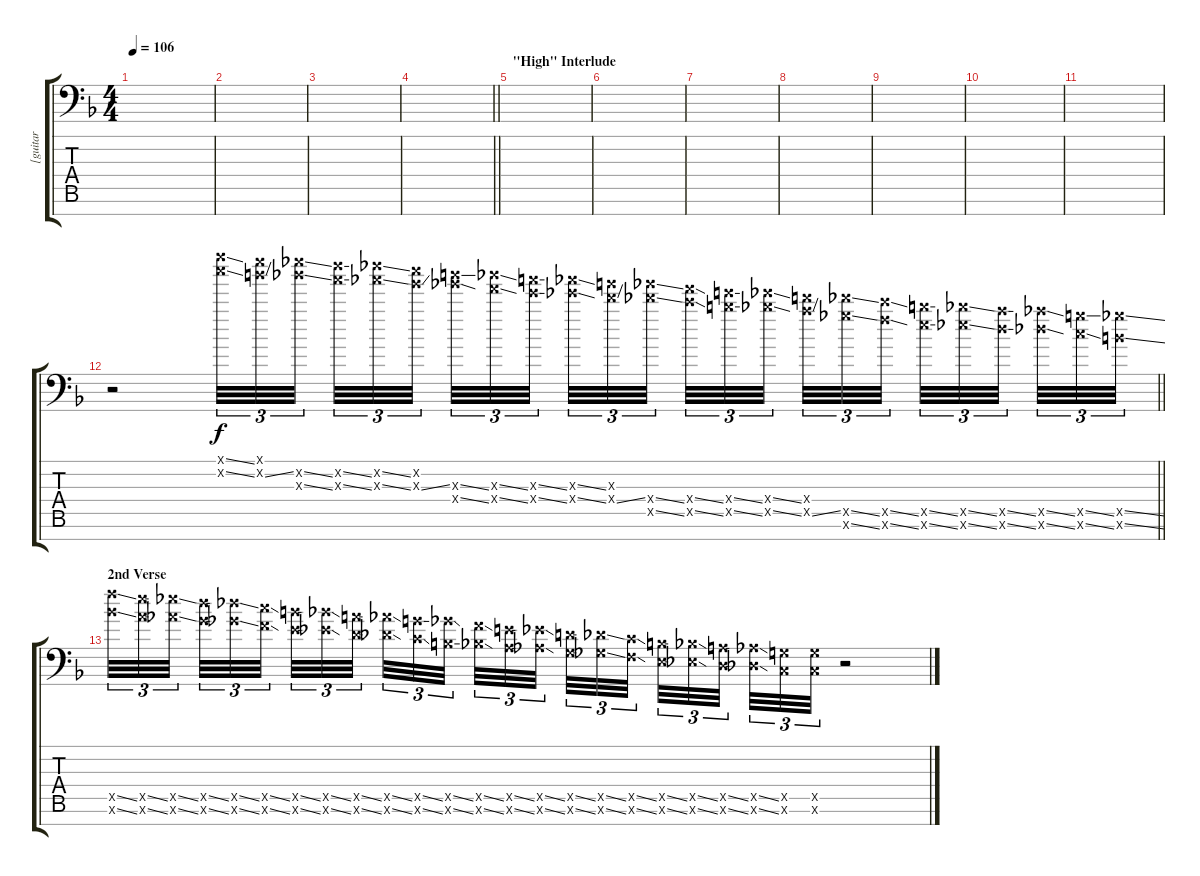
\track ("  [guitar delay effect]" "  [guitar ") {instrument overdrivenguitar}
\staff {score tabs}
\tuning (D4 A3 F3 C3 G2 C2 A1) {hide}
\ts (4 4)
\tempo 106
\clef f4
\ks dminor
|
|
|
\barLineRight lightlight
|
\section ("" "\"High\" Interlude")
|
|
|
|
|
|
|
\barLineRight lightlight
r.2{instrument distortionguitar} (27.1{ss x} 27.2{ss x}).32{tu (3 2)} (26.1{x} 26.2{ss x}).32{tu (3 2)} (30.2{ss x} 29.3{ss x}).32{tu (3 2) beam splitsecondary} (29.2{ss x} 28.3{ss x}).32{tu (3 2)} (28.2{ss x} 27.3{ss x}).32{tu (3 2)} (27.2{x} 26.3{ss x}).32{tu (3 2) beam splitsecondary} (30.3{ss x} 30.4{ss x}).32{tu (3 2)} (29.3{ss x} 29.4{ss x}).32{tu (3 2)} (28.3{ss x} 28.4{ss x}).32{tu (3 2) beam splitsecondary} (27.3{ss x} 27.4{ss x}).32{tu (3 2)} (26.3{x} 26.4{ss x}).32{tu (3 2)} (30.4{ss x} 30.5{ss x}).32{tu (3 2)} (29.4{ss x} 29.5{ss x}).32{tu (3 2)} (28.4{ss x} 28.5{ss x}).32{tu (3 2)} (27.4{ss x} 27.5{ss x}).32{tu (3 2) beam splitsecondary} (26.4{x} 26.5{ss x}).32{tu (3 2)} (30.5{ss x} 30.6{ss x}).32{tu (3 2)} (29.5{ss x} 29.6{ss x}).32{tu (3 2) beam splitsecondary} (28.5{ss x} 28.6{ss x}).32{tu (3 2)} (27.5{ss x} 27.6{ss x}).32{tu (3 2)} (26.5{ss x} 26.6{ss x}).32{tu (3 2) beam splitsecondary} (25.5{ss x} 25.6{ss x}).32{tu (3 2)} (24.5{ss x} 24.6{ss x}).32{tu (3 2)} (23.5{ss x} 23.6{ss x}).32{tu (3 2)} |
\section ("" "2nd Verse")
(22.5{ss x} 22.6{ss x}).32{tu (3 2)} (21.5{ss x} 21.6{ss x}).32{tu (3 2)} (20.5{ss x} 20.6{ss x}).32{tu (3 2) beam splitsecondary} (19.5{ss x} 19.6{ss x}).32{tu (3 2)} (18.5{ss x} 18.6{ss x}).32{tu (3 2)} (17.5{ss x} 17.6{ss x}).32{tu (3 2) beam splitsecondary} (16.5{ss x} 16.6{ss x}).32{tu (3 2)} (15.5{ss x} 15.6{ss x}).32{tu (3 2)} (14.5{ss x} 14.6{ss x}).32{tu (3 2) beam splitsecondary} (13.5{ss x} 13.6{ss x}).32{tu (3 2)} (12.5{ss x} 12.6{ss x}).32{tu (3 2)} (11.5{ss x} 11.6{ss x}).32{tu (3 2)} (10.5{ss x} 10.6{ss x}).32{tu (3 2)} (9.5{ss x} 9.6{ss x}).32{tu (3 2)} (8.5{ss x} 8.6{ss x}).32{tu (3 2) beam splitsecondary} (7.5{ss x} 7.6{ss x}).32{tu (3 2)} (6.5{ss x} 6.6{ss x}).32{tu (3 2)} (5.5{ss x} 5.6{ss x}).32{tu (3 2) beam splitsecondary} (4.5{ss x} 4.6{ss x}).32{tu (3 2)} (3.5{ss x} 3.6{ss x}).32{tu (3 2)} (2.5{ss x} 2.6{ss x}).32{tu (3 2) beam splitsecondary} (1.5{ss x} 1.6{ss x}).32{tu (3 2)} (0.5{x} 0.6{x}).32{tu (3 2)} (0.5{x} 0.6{x}).32{tu (3 2)} r.2
